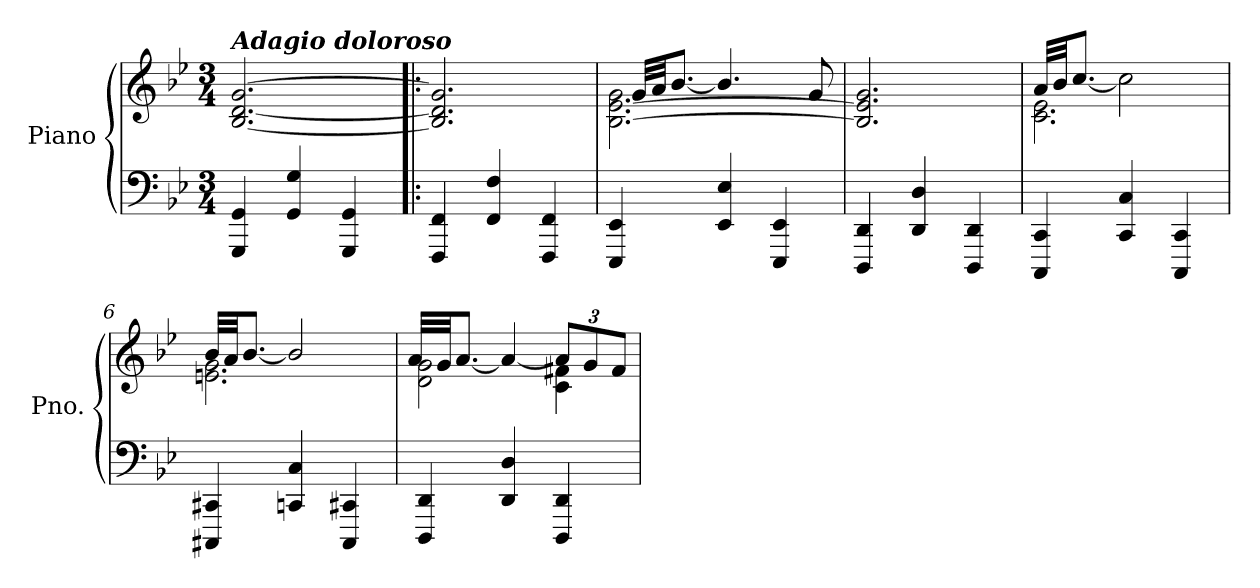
**kern	**kern
*part1	*part1
*staff2	*staff1
*I"Piano	*
*I'Pno.	*
*clefF4	*clefG2
*k[b-e-]	*k[b-e-]
*M3/4	*M3/4
*MM60	*MM60
=1	=1
!	!LO:TX:a:Bi:t=Adagio doloroso
4GGG/ 4GG/	[2.B-/ [2.d/ [2.g/
4GG/ 4G/	.
4GGG/ 4GG/	.
=2!|:	=2!|:
4FFF/ 4FF/	2.B-/] 2.d/] 2.g/]
4FF/ 4F/	.
4FFF/ 4FF/	.
=3	=3
*	*^
4EEE-/ 4EE-/	[2.B-\ [2.e-\ 2.g\	32g/LLL
.	.	32a/JJ
.	.	[8.b-/J
4EE-/ 4E-/	.	4.b-/]
4EEE-/ 4EE-/	.	.
.	.	8g/
*	*v	*v
=4	=4
4DDD/ 4DD/	2.B-/] 2.e-/] 2.g/
4DD/ 4D/	.
4DDD/ 4DD/	.
=5	=5
*	*^
4CCC/ 4CC/	2.c\ 2.e-\	32a/LLL
.	.	32b-/JJ
.	.	[8.cc/J
4CC/ 4C/	.	2cc\]
4CCC/ 4CC/	.	.
=6	=6	=6
4CCC#X/ 4CC#X/	2.en\ 2.g\	32b-/LLL
.	.	32a/JJ
.	.	[8.b-/J
4CCn/ 4C/	.	2b-/]
4CCC#/ 4CC#X/	.	.
!!LO:LB:g=z	!!
=7	=7	=7
4DDD/ 4DD/	2d\ 2g\	32a/LLL
.	.	32g/JJ
.	.	[8.a/J
4DD/ 4D/	.	4a/_
*	*Xbrackettup	*
4DDD/ 4DD/	12a/L]	4c\ 4f#X\
.	12g/	.
.	12f#/J	.
*	*v	*v
=	=
*-	*-
